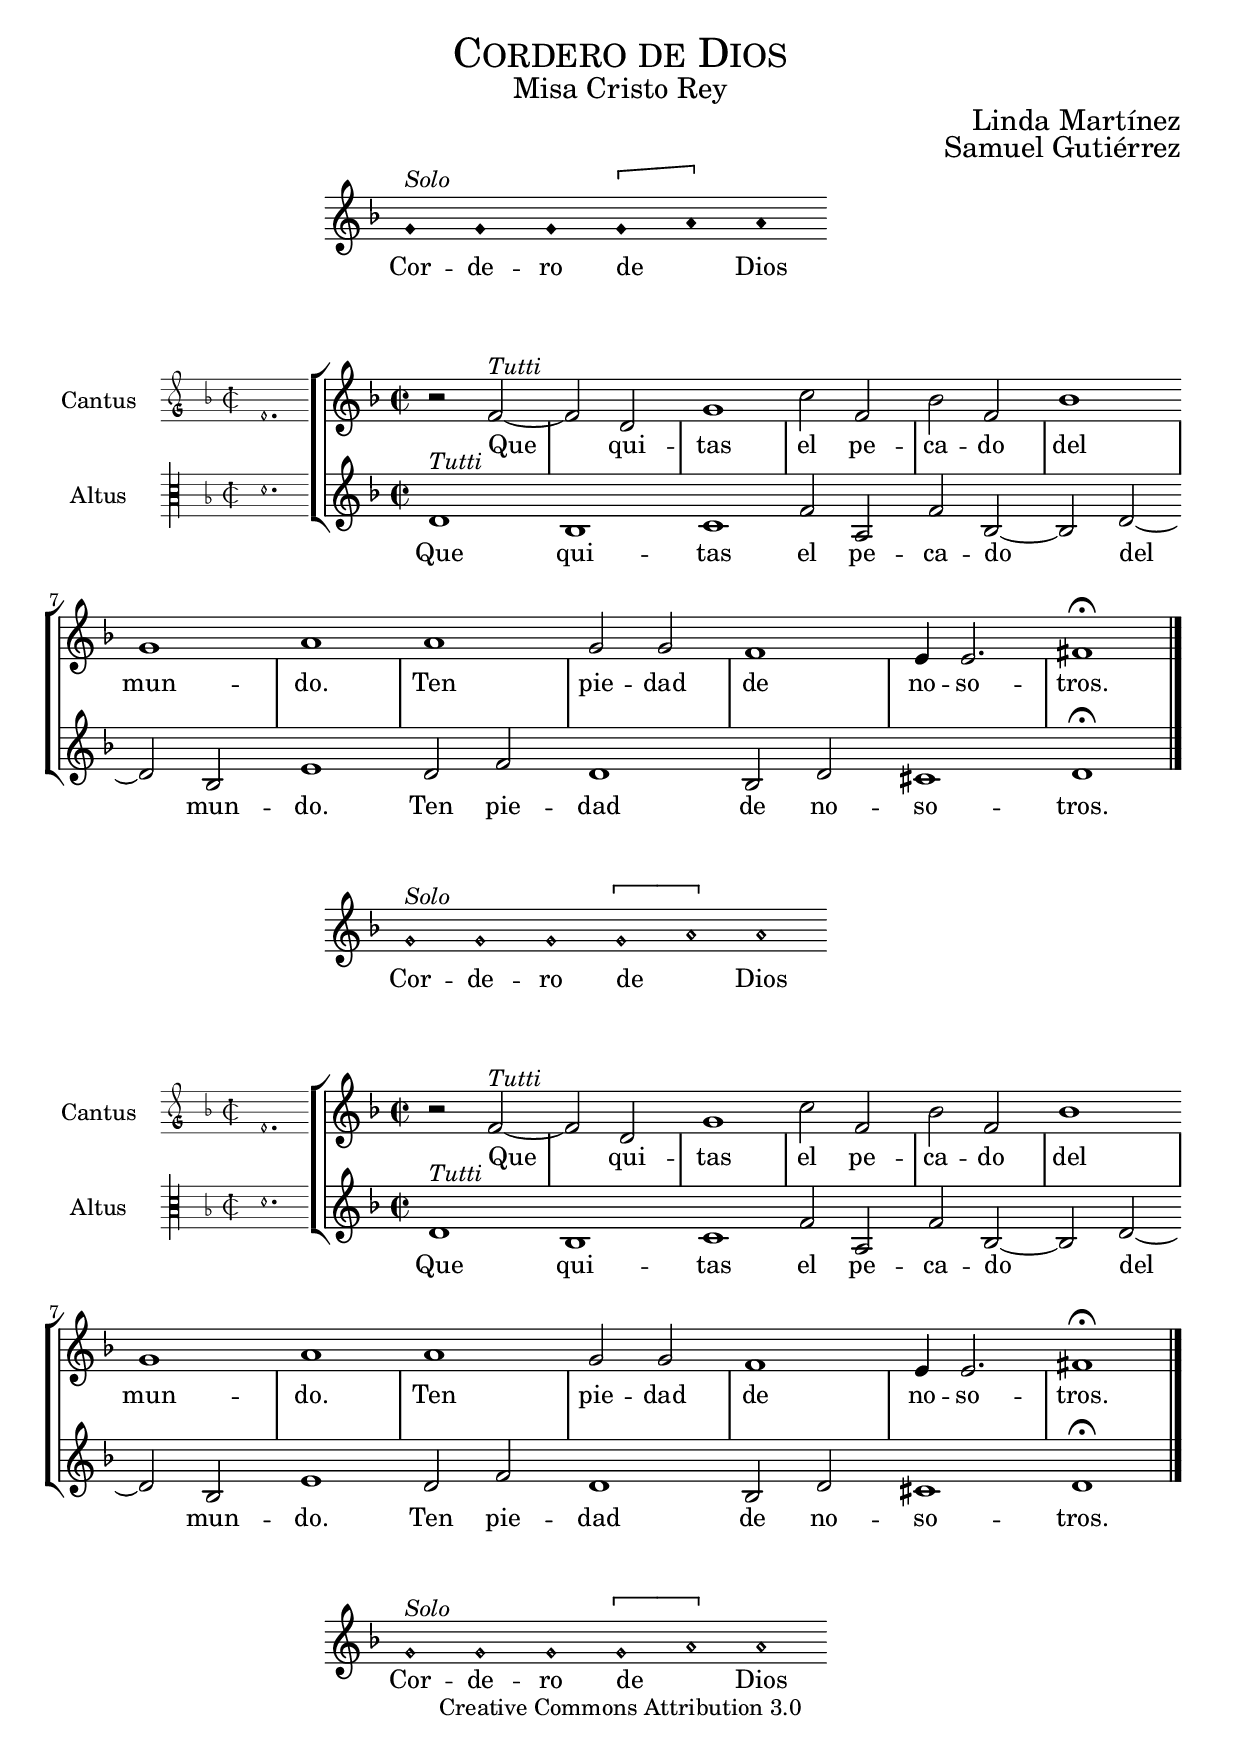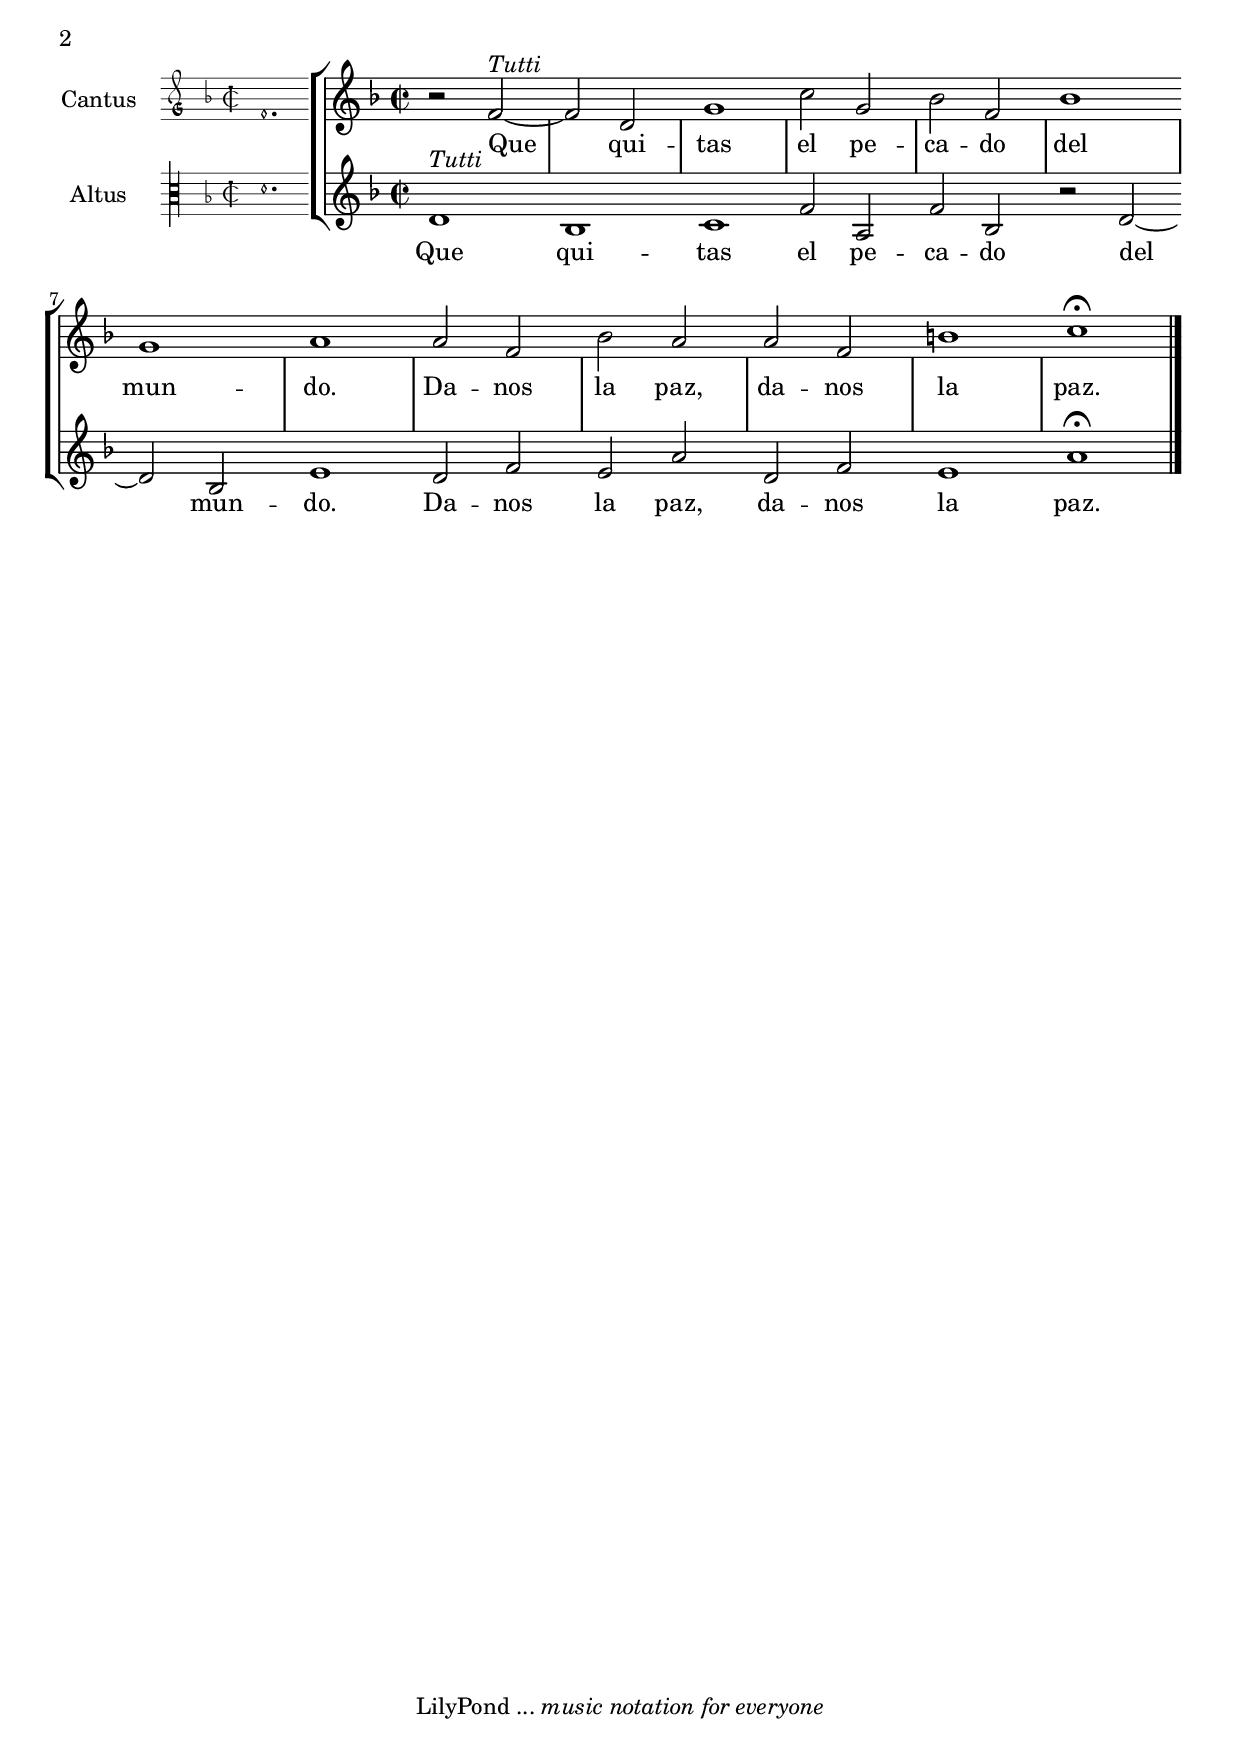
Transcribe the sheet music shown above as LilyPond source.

% ****************************************************************
%	Agnus Dei - Melodia a modo del renacimiento
%   	Texto y musica con acompañamiento
%	by serachsam
% ****************************************************************
\language "espanol"
\version "2.23.2"

%#(set-global-staff-size 20)

% --- Cabecera
\markup { \fill-line { \center-column { \fontsize #5 \smallCaps "Cordero de Dios" \fontsize #2 "Misa Cristo Rey" } } }
\markup { \fill-line { " " \center-column { \fontsize #2 "Linda Martínez" } } }
\markup { \fill-line { " " \center-column { \fontsize #2 "Samuel Gutiérrez" } } }
\header {
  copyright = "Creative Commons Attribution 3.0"
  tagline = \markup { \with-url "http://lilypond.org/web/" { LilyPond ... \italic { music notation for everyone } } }
  breakbefore = ##t
}

% --- Parametro globales

% --- invocacion #1
\score{
  <<
    \new Voice = "invocacion" {
      \override Staff.TimeSignature.stencil = #'()
      \override Stem.transparent = ##t
      \set Score.timing = ##f
      \override NoteHead.style = #'neomensural
      \key re \minor
      \relative do' {
        sol'^\markup{ \italic "Solo"} sol sol \[sol la\] la
      }
    }
    \new Lyrics \lyricsto "invocacion" {
      \lyricmode {
        Cor -- de -- ro de _ Dios
      }
    }
  >>
  \midi {}
  \layout {
    indent = 4.5 \cm
    line-width = 13\cm
    ragged-right = ##f
  }
}

globalPiedad = {
  \set Score.skipBars = ##t
  \clef "treble"
  \key re \minor
  \time 2/2
  \skip 1

  % the actual music
  \skip 1*12

  % let finis bar go through all staves
  \override Staff.BarLine.transparent = ##f

  % finis bar
  \bar "|."
}

% --- Musica
cantusIncipitPiedad = {
  \set Staff.instrumentName = "Cantus"
  \clef "petrucci-g"
  \key fa \major
  \time 2/2
  fa'1.
}

cantusNotesPiedad = \relative do' {
  r2 fa2^\markup{ \italic "Tutti"}~ |
  fa2 re2 |
  sol1 |
  do2 fa, |
  sib2 fa |
  sib1 |
  sol1 |
  la1 |

  la1 |
  sol2 sol |
  fa1 |
  mi4 mi2. |
  fas1 \fermata |
}

cantusLyricsPiedad = \lyricmode {
  Que qui -- tas el pe -- ca -- do del mun -- do.
  Ten pie -- dad de no -- so -- tros.
}

altusIncipitPiedad = {
  \set Staff.instrumentName = "Altus"
  \clef "petrucci-c3"
  \key fa \major
  \time 2/2
  re'1.
}

altusNotesPiedad = \relative do' {
  re1^\markup{ \italic "Tutti"} |
  sib1 |
  do1 |
  fa2 la, |
  fa'2 sib,~ |
  sib2 re~ |
  re2 sib |
  mi1 |

  re2 fa |
  re1 |
  sib2 re |
  dos1 |
  re1 \fermata |
}

altusLyricsPiedad = \lyricmode {
  Que qui -- tas el pe -- ca -- do del mun -- do.
  Ten pie -- dad de no -- so -- tros.
}

\score {
  <<
    \new StaffGroup = choirStaff <<
      \new Voice = "cantusNotes" <<
        \set Staff.instrumentName = #"Cantus"
        \incipit \cantusIncipitPiedad
        \globalPiedad
        \cantusNotesPiedad
      >>
      \new Lyrics \lyricsto cantusNotes { \cantusLyricsPiedad }
      \new Voice = "altusNotes" <<
        \set Staff.instrumentName = #"Altus"
        \globalPiedad
        \incipit \altusIncipitPiedad
        \altusNotesPiedad
      >>
      \new Lyrics \lyricsto altusNotes { \altusLyricsPiedad }
    >>
  >>
  \midi {}
  \layout {
    \context {
      \Score
      \hide BarLine
    }
    \context {
      \Lyrics
      \consists "Bar_engraver"
      \consists "Separating_line_group_engraver"
    }
    \context {
      \Voice
      \hide Slur
      \remove "Forbid_line_break_engraver"
    }
    indent = 4.5\cm
    incipit-width = 2.5\cm
  }
}

% --- invocacion #2
\score{
  <<
    \new Voice = "invocacion" {
      \override Staff.TimeSignature.stencil = #'()
      \override Stem.transparent = ##t
      \set Score.timing = ##f
      \override NoteHead.style = #'neomensural
      \key re \minor
      \relative do' {
        sol'^\markup{ \italic "Solo"} sol sol \[sol la\] la
      }
    }
    \new Lyrics \lyricsto "invocacion" {
      \lyricmode {
        Cor -- de -- ro de _ Dios
      }
    }
  >>
  \midi {}
  \layout {
    indent = 4.5 \cm
    line-width = 13\cm
    ragged-right = ##f
  }
}

\score {
  <<
    \new StaffGroup = choirStaff <<
      \new Voice = "cantusNotes" <<
        \set Staff.instrumentName = #"Cantus"
        \incipit \cantusIncipitPiedad
        \globalPiedad
        \cantusNotesPiedad
      >>
      \new Lyrics \lyricsto cantusNotes { \cantusLyricsPiedad }
      \new Voice = "altusNotes" <<
        \set Staff.instrumentName = #"Altus"
        \globalPiedad
        \incipit \altusIncipitPiedad
        \altusNotesPiedad
      >>
      \new Lyrics \lyricsto altusNotes { \altusLyricsPiedad }
    >>
  >>
  \midi {}
  \layout {
    \context {
      \Score
      \hide BarLine
    }
    \context {
      \Lyrics
      \consists "Bar_engraver"
      \consists "Separating_line_group_engraver"
    }
    \context {
      \Voice
      \hide Slur
      \remove "Forbid_line_break_engraver"
    }
    indent = 4.5\cm
    incipit-width = 2.5\cm
  }
}

% --- invocacion #3
\score{
  <<
    \new Voice = "invocacion" {
      \override Staff.TimeSignature.stencil = #'()
      \override Stem.transparent = ##t
      \set Score.timing = ##f
      \override NoteHead.style = #'neomensural
      \key re \minor
      \relative do' {
        sol'^\markup{ \italic "Solo"} sol sol \[sol la\] la
      }
    }
    \new Lyrics \lyricsto "invocacion" {
      \lyricmode {
        Cor -- de -- ro de _ Dios
      }
    }
  >>
  \midi {}
  \layout {
    indent = 4.5 \cm
    line-width = 13\cm
    ragged-right = ##f
  }
}

globalPaz = {
  \set Score.skipBars = ##t
  \clef "treble"
  \key re \minor
  \time 2/2
  \skip 1

  % the actual music
  \skip 1*12

  % let finis bar go through all staves
  \override Staff.BarLine.transparent = ##f

  % finis bar
  \bar "|."
}

% --- Musica
cantusIncipitPaz = {
  \set Staff.instrumentName = "Cantus"
  \clef "petrucci-g"
  \key fa \major
  \time 2/2
  fa'1.
}

cantusNotesPaz = \relative do' {
  r2 fa2^\markup{ \italic "Tutti"}~ |
  fa2 re2 |
  sol1 |
  do2 sol |
  sib2 fa |
  sib1 |
  sol1 |
  la1 |

  la2 fa |
  sib2 la |
  la2 fa |
  si1 |
  do1 \fermata |
}

cantusLyricsPaz = \lyricmode {
  Que qui -- tas el pe -- ca -- do del mun -- do.
  Da -- nos la paz, da -- nos la paz.
}

altusIncipitPaz = {
  \set Staff.instrumentName = "Altus"
  \clef "petrucci-c3"
  \key fa \major
  \time 2/2
  re'1.
}

altusNotesPaz = \relative do' {
  re1^\markup{ \italic "Tutti"} |
  sib1 |
  do1 |
  fa2 la, |
  fa'2 sib, |
  r2 re~ |
  re2 sib |
  mi1 |

  re2 fa |
  mi2 la |
  re,2 fa |
  mi1 |
  la1 \fermata |
}

altusLyricsPaz = \lyricmode {
  Que qui -- tas el pe -- ca -- do del mun -- do.
  Da -- nos la paz, da -- nos la paz.
}

\score {
  <<
    \new StaffGroup = choirStaff <<
      \new Voice = "cantusNotes" <<
        \set Staff.instrumentName = #"Cantus"
        \incipit \cantusIncipitPaz
        \globalPaz
        \cantusNotesPaz
      >>
      \new Lyrics \lyricsto cantusNotes { \cantusLyricsPaz }
      \new Voice = "altusNotes" <<
        \set Staff.instrumentName = #"Altus"
        \globalPaz
        \incipit \altusIncipitPaz
        \altusNotesPaz
      >>
      \new Lyrics \lyricsto altusNotes { \altusLyricsPaz }
    >>
  >>
  \midi {}
  \layout {
    \context {
      \Score
      \hide BarLine
    }
    \context {
      \Lyrics
      \consists "Bar_engraver"
      \consists "Separating_line_group_engraver"
    }
    \context {
      \Voice
      \hide Slur
      \remove "Forbid_line_break_engraver"
    }
    indent = 4.5\cm
    incipit-width = 2.5\cm
  }
}

% --- Pagina
\paper{
  #(set-default-paper-size "letter")
  page-breaking = #ly:page-turn-breaking
}

%{
convert-ly (GNU LilyPond) 2.23.2  convert-ly: Procesando «»...
Aplicando la conversión: 2.20.0, 2.21.0, 2.21.2, 2.23.1, 2.23.2
%}
